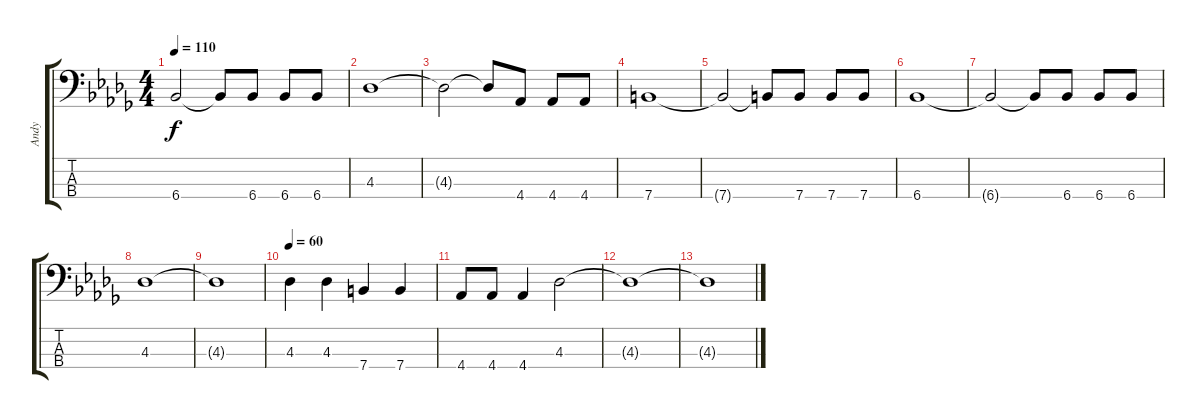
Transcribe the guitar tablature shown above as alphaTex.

\track ("Andy" "Andy") {instrument electricbassfinger}
\staff {score tabs}
\tuning (G2 D2 A1 E1) {hide}
\ts (4 4)
\tempo 110
\clef f4
\ks db
6.4{t}.2{dy f} 6.4{t}.8 6.4.8 6.4.8 6.4.8 |
4.3.1 |
4.3{t}.2 4.3{t}.8 4.4.8 4.4.8 4.4.8 |
7.4.1 |
7.4{t}.2 7.4{t}.8 7.4.8 7.4.8 7.4.8 |
6.4.1 |
6.4{t}.2 6.4{t}.8 6.4.8 6.4.8 6.4.8 |
4.3.1 |
4.3{t}.1 |
\tempo 60
4.3.4 4.3.4 7.4.4 7.4.4 |
4.4.8 4.4.8 4.4.4 4.3.2 |
4.3{t}.1 |
4.3{t}.1
